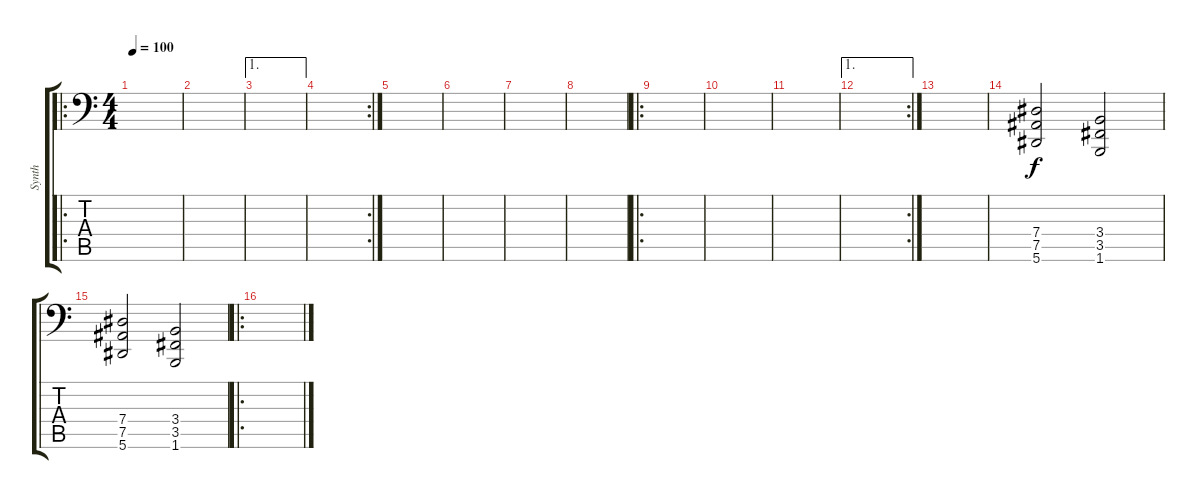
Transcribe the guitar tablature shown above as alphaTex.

\track ("Synth" "Synth") {instrument synthvoice}
\staff {score tabs}
\tuning (Bb3 F3 Db3 Ab2 Eb2 Bb1) {hide}
\ro
\ts (4 4)
\tempo 100
\clef f4
\ks c
|
|
\ae 1
|
\rc 2
|
|
|
|
|
\ro
|
|
|
\ae 1
\rc 2
|
|
(7.4 7.5 5.6).2 (3.4 3.5 1.6).2 |
(7.4 7.5 5.6).2 (3.4 3.5 1.6).2 |
\ro
